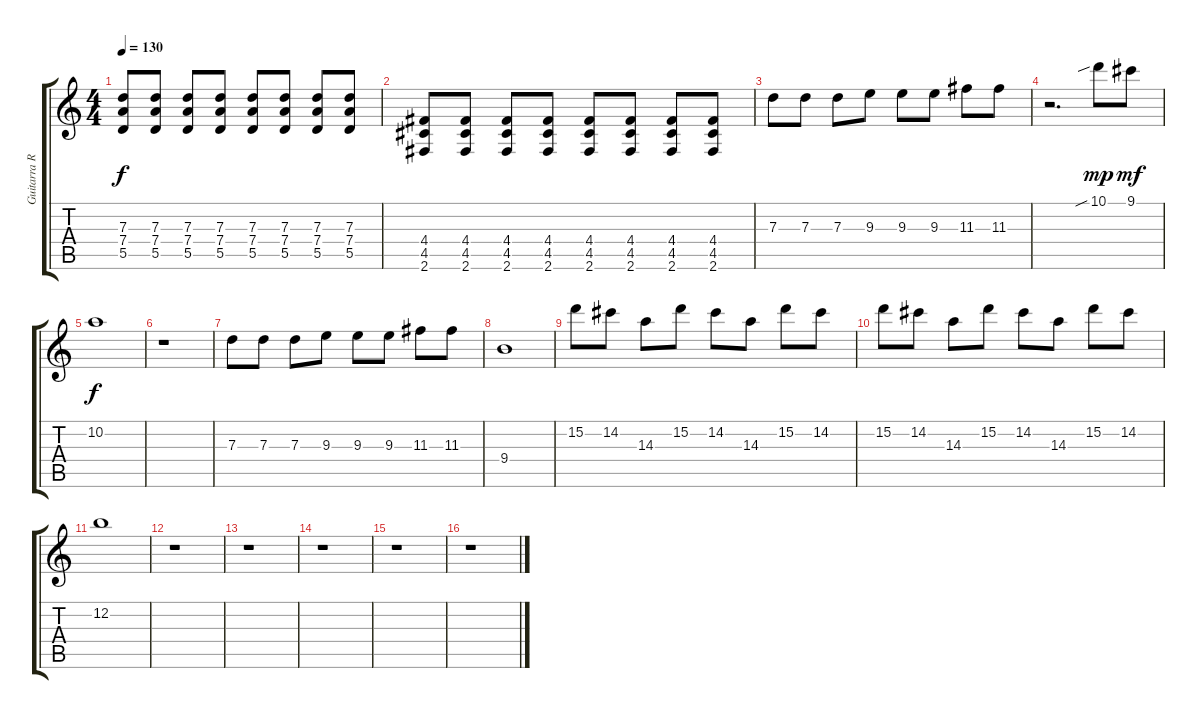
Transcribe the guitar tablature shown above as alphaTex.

\track ("" "Guitarra R") {instrument overdrivenguitar}
\staff {score tabs}
\tuning (E4 B3 G3 D3 A2 E2) {hide}
\ts (4 4)
\tempo 130
\clef g2
\ks c
(7.3 7.4 5.5).8{dy f} (7.3 7.4 5.5).8 (7.3 7.4 5.5).8 (7.3 7.4 5.5).8 (7.3 7.4 5.5).8 (7.3 7.4 5.5).8 (7.3 7.4 5.5).8 (7.3 7.4 5.5).8 |
(4.4 4.5 2.6).8 (4.4 4.5 2.6).8 (4.4 4.5 2.6).8 (4.4 4.5 2.6).8 (4.4 4.5 2.6).8 (4.4 4.5 2.6).8 (4.4 4.5 2.6).8 (4.4 4.5 2.6).8 |
7.3.8 7.3.8 7.3.8 9.3.8 9.3.8 9.3.8 11.3.8 11.3.8 |
r.2{d} 10.1{sib}.8{dy mp} 9.1.8{dy mf} |
10.2.1{dy f} |
r.1 |
7.3.8 7.3.8 7.3.8 9.3.8 9.3.8 9.3.8 11.3.8 11.3.8 |
9.4.1 |
15.2.8 14.2.8 14.3.8 15.2.8 14.2.8 14.3.8 15.2.8 14.2.8 |
15.2.8 14.2.8 14.3.8 15.2.8 14.2.8 14.3.8 15.2.8 14.2.8 |
12.2.1{volume 7} |
r.1 |
r.1{volume 13} |
r.1 |
r.1 |
r.1
